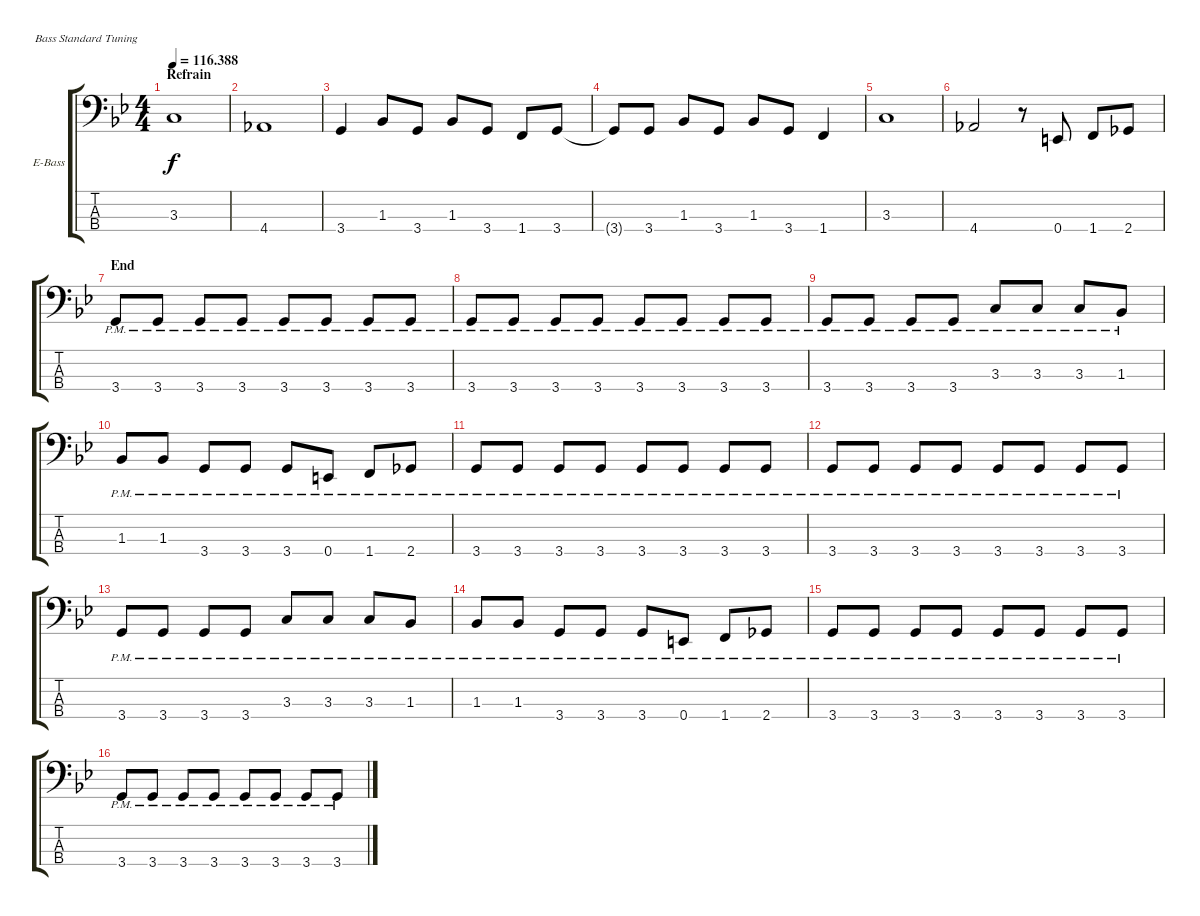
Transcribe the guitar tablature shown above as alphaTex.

\bracketExtendMode groupsimilarinstruments
\firstSystemTrackNameOrientation horizontal
\otherSystemsTrackNameOrientation horizontal
\track ("Electric Bass" "E-Bass") {instrument electricbassfinger}
\staff {score tabs}
\tuning (G2 D2 A1 E1)
\ts (4 4)
\section ("" "Refrain")
\tempo
116.388
\accidentals auto
\clef f4
\ottava regular
\simile none
\ks gminor
3.3.1{dy f} |
4.4.1 |
3.4.4 1.3.8 3.4.8 1.3.8 3.4.8 1.4.8 3.4.8 |
3.4{t}.8 3.4.8 1.3.8 3.4.8 1.3.8 3.4.8 1.4.4 |
3.3.1 |
4.4.2 r.8 0.4.8 1.4.8 2.4.8 |
\section ("" "End")
3.4{pm}.8 3.4{pm}.8 3.4{pm}.8 3.4{pm}.8 3.4{pm}.8 3.4{pm}.8 3.4{pm}.8 3.4{pm}.8 |
3.4{pm}.8 3.4{pm}.8 3.4{pm}.8 3.4{pm}.8 3.4{pm}.8 3.4{pm}.8 3.4{pm}.8 3.4{pm}.8 |
3.4{pm}.8 3.4{pm}.8 3.4{pm}.8 3.4{pm}.8 3.3{pm}.8 3.3{pm}.8 3.3{pm}.8 1.3{pm}.8 |
1.3{pm}.8 1.3{pm}.8 3.4{pm}.8 3.4{pm}.8 3.4{pm}.8 0.4{pm}.8 1.4{pm}.8 2.4{pm}.8 |
3.4{pm}.8 3.4{pm}.8 3.4{pm}.8 3.4{pm}.8 3.4{pm}.8 3.4{pm}.8 3.4{pm}.8 3.4{pm}.8 |
3.4{pm}.8 3.4{pm}.8 3.4{pm}.8 3.4{pm}.8 3.4{pm}.8 3.4{pm}.8 3.4{pm}.8 3.4{pm}.8 |
3.4{pm}.8 3.4{pm}.8 3.4{pm}.8 3.4{pm}.8 3.3{pm}.8 3.3{pm}.8 3.3{pm}.8 1.3{pm}.8 |
1.3{pm}.8 1.3{pm}.8 3.4{pm}.8 3.4{pm}.8 3.4{pm}.8 0.4{pm}.8 1.4{pm}.8 2.4{pm}.8 |
3.4{pm}.8 3.4{pm}.8 3.4{pm}.8 3.4{pm}.8 3.4{pm}.8 3.4{pm}.8 3.4{pm}.8 3.4{pm}.8 |
3.4{pm}.8 3.4{pm}.8 3.4{pm}.8 3.4{pm}.8 3.4{pm}.8 3.4{pm}.8 3.4{pm}.8 3.4{pm}.8
